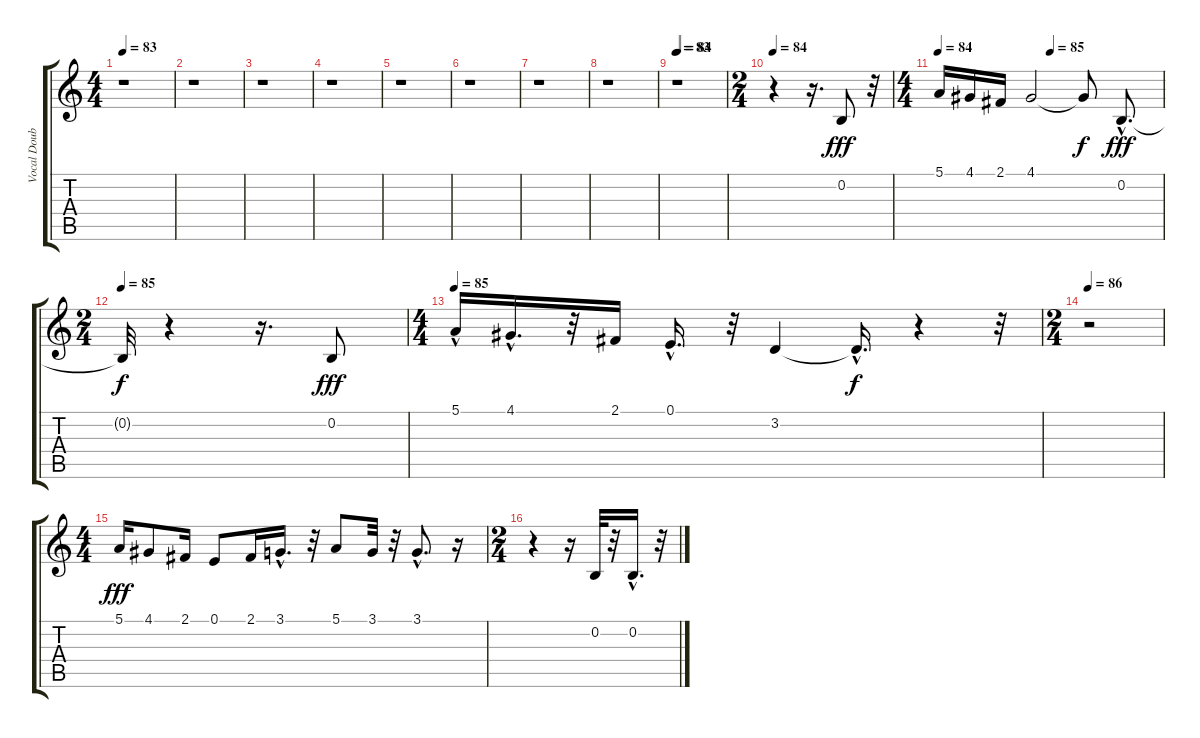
\track ("Vocal Doubling/Distortion" "Vocal Doub") {instrument lead5charang}
\staff {score tabs}
\tuning (E4 B3 G3 D3 A2 E2) {hide}
\ts (4 4)
\tempo 83
\clef g2
\ks c
r.1{dy fff} |
r.1 |
r.1 |
r.1 |
r.1 |
r.1 |
r.1 |
r.1 |
\tempo 83
\tempo (84 0.03125)
r.1 |
\ts (2 4)
\tempo 84
r.4 r.16{d} 0.2.8 r.32 |
\ts (4 4)
\tempo 84
\tempo (85 0.5)
5.1.16 4.1.16 2.1.16 4.1.2 4.1{t}.8{dy f} 0.2{hac}.8{d dy fff} |
\ts (2 4)
\tempo 85
0.2{t}.32{dy f} r.4 r.16{d} 0.2.8{dy fff} |
\ts (4 4)
\tempo 85
5.1{hac}.16 4.1{hac}.16{d} r.32 2.1.16 0.1{hac}.16{d} r.32 3.2.4 3.2{hac t}.16{d dy f} r.4 r.32 |
\ts (2 4)
\tempo 86
r.2 |
\ts (4 4)
5.1.16{dy fff} 4.1.8 2.1.16 0.1.8 2.1.16 3.1{hac}.16{d} r.32 5.1.8 3.1.32 r.32 3.1{hac}.8{d} r.16 |
\ts (2 4)
r.4 r.16 0.2.32 r.32 0.2{hac}.16{d} r.32
